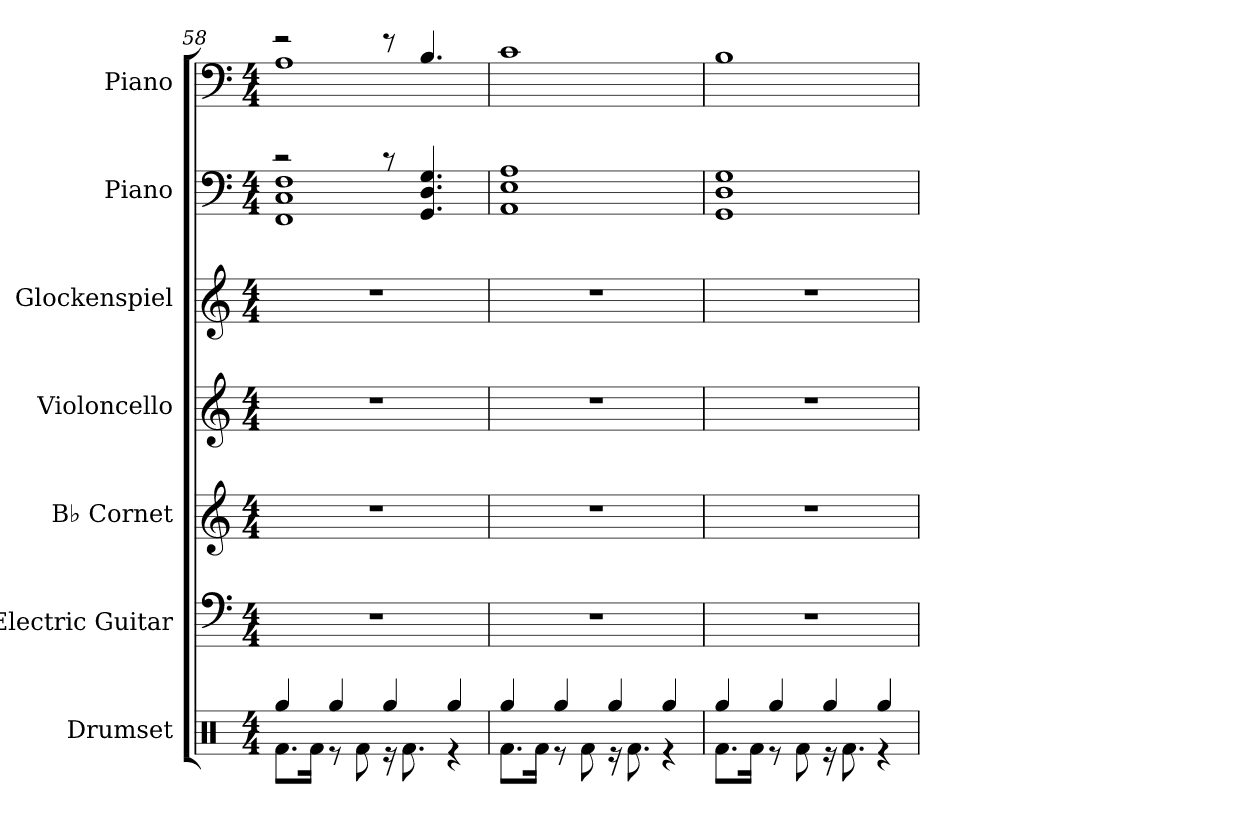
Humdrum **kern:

**kern	**kern	**kern	**kern	**kern	**kern	**kern
*part7	*part6	*part5	*part4	*part3	*part2	*part1
*staff7	*staff6	*staff5	*staff4	*staff3	*staff2	*staff1
*I"Drumset	*I"Electric Guitar	*I"B♭ Cornet	*I"Violoncello	*I"Glockenspiel	*I"Piano	*I"Piano
*I'Drs.	*I'El. Guit.	*I'B♭ Cnt.	*I'Vc.	*I'Glk.	*I'Pno.	*I'Pno.
*clefX	*clefF5	*clefG2	*clefG2	*clefG2	*clefF4	*clefF4
*	*	*ITrd1c2	*	*ITrd-14c-24	*	*
*k[]	*k[]	*k[b-e-]	*k[]	*k[]	*k[]	*k[]
*M4/4	*M4/4	*M4/4	*M4/4	*M4/4	*M4/4	*M4/4
=58	=58	=58	=58	=58	=58	=58
*^	*	*	*	*	*^	*^
4Rgg/	8.Rf\L	1r	1r	1r	1r	2r	1FF 1C 1F	2r	1A
.	16Rf\Jk	.	.	.	.	.	.	.	.
4Rgg/	8r	.	.	.	.	.	.	.	.
.	8Rf\	.	.	.	.	.	.	.	.
4Rgg/	16r	.	.	.	.	8r	.	8r	.
.	8.Rf\	.	.	.	.	.	.	.	.
.	.	.	.	.	.	4.GG/ 4.D/ 4.G/	.	4.B/	.
4Rgg/	4r	.	.	.	.	.	.	.	.
*	*	*	*	*	*	*v	*v	*	*
*	*	*	*	*	*	*	*v	*v
=59	=59	=59	=59	=59	=59	=59	=59
4Rgg/	8.Rf\L	1r	1r	1r	1r	1AA 1E 1A	1c
.	16Rf\Jk	.	.	.	.	.	.
4Rgg/	8r	.	.	.	.	.	.
.	8Rf\	.	.	.	.	.	.
4Rgg/	16r	.	.	.	.	.	.
.	8.Rf\	.	.	.	.	.	.
4Rgg/	4r	.	.	.	.	.	.
!!LO:PB:g=z
=60	=60	=60	=60	=60	=60	=60	=60
4Rgg/	8.Rf\L	1r	1r	1r	1r	1GG 1D 1G	1B
.	16Rf\Jk	.	.	.	.	.	.
4Rgg/	8r	.	.	.	.	.	.
.	8Rf\	.	.	.	.	.	.
4Rgg/	16r	.	.	.	.	.	.
.	8.Rf\	.	.	.	.	.	.
4Rgg/	4r	.	.	.	.	.	.
*v	*v	*	*	*	*	*	*
=	=	=	=	=	=	=
*-	*-	*-	*-	*-	*-	*-
